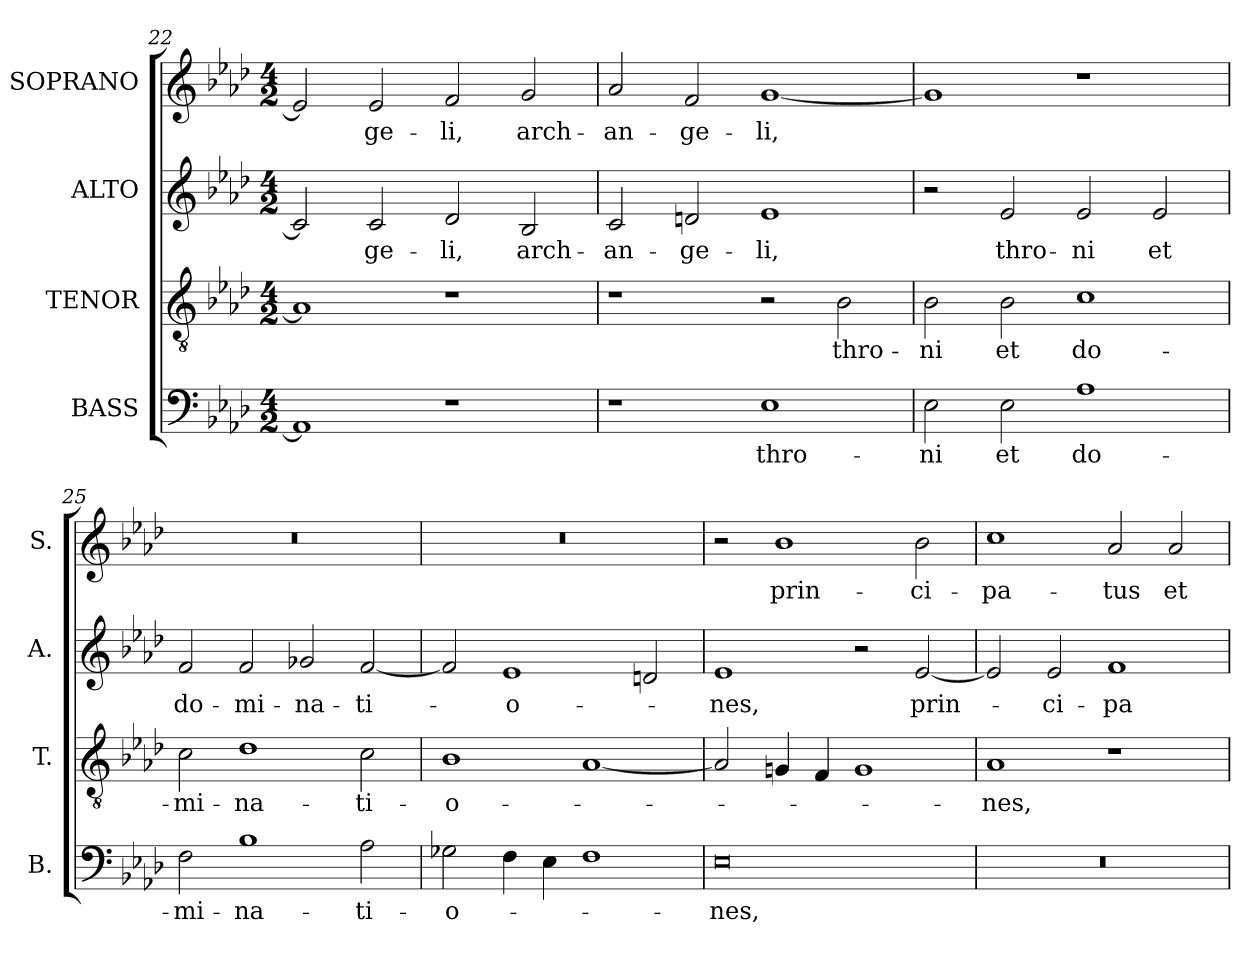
**kern	**text	**kern	**text	**kern	**text	**kern	**text
*part4	*part4	*part3	*part3	*part2	*part2	*part1	*part1
*staff4	*staff4	*staff3	*staff3	*staff2	*staff2	*staff1	*staff1
*I"BASS	*	*I"TENOR	*	*I"ALTO	*	*I"SOPRANO	*
*I'B.	*	*I'T.	*	*I'A.	*	*I'S.	*
*clefF4	*	*clefGv2	*	*clefG2	*	*clefG2	*
*	*	*ITrd7c12	*	*	*	*	*
*k[b-e-a-d-]	*	*k[b-e-a-d-]	*	*k[b-e-a-d-]	*	*k[b-e-a-d-]	*
*A-:	*	*A-:	*	*A-:	*	*A-:	*
*M4/2	*	*M4/2	*	*M4/2	*	*M4/2	*
=22	=22	=22	=22	=22	=22	=22	=22
1AA-i]	.	1AA-i]	.	2ci/]	.	2e-i/]	.
!	!	!	!	!	!LO:LY:b:color=#000000	!	!
!	!	!	!	!	!	!	!LO:LY:b:color=#000000
.	.	.	.	2ci/	-ge-	2e-i/	-ge-
!	!	!	!	!	!LO:LY:b:color=#000000	!	!
!	!	!	!	!	!	!	!LO:LY:b:color=#000000
1r	.	1r	.	2d-i/	-li,	2fi/	-li,
!	!	!	!	!	!LO:LY:b:color=#000000	!	!
!	!	!	!	!	!	!	!LO:LY:b:color=#000000
.	.	.	.	2B-i/	arch-	2gi/	arch-
!!LO:PB:g=z
=23	=23	=23	=23	=23	=23	=23	=23
!	!	!	!	!	!LO:LY:b:color=#000000	!	!
!	!	!	!	!	!	!	!LO:LY:b:color=#000000
1r	.	1r	.	2ci/	-an-	2a-i/	-an-
!	!	!	!	!	!LO:LY:b:color=#000000	!	!
!	!	!	!	!	!	!	!LO:LY:b:color=#000000
.	.	.	.	2dni/	-ge-	2fi/	-ge-
!	!LO:LY:b:color=#000000	!	!	!	!	!	!
!	!	!	!	!	!LO:LY:b:color=#000000	!	!
!	!	!	!	!	!	!	!LO:LY:b:color=#000000
1E-i	thro-	2r	.	1e-i	-li,	[1gi	-li,
!	!	!	!LO:LY:b:color=#000000	!	!	!	!
.	.	2BB-i\	thro-	.	.	.	.
=24	=24	=24	=24	=24	=24	=24	=24
!	!LO:LY:b:color=#000000	!	!	!	!	!	!
!	!	!	!LO:LY:b:color=#000000	!	!	!	!
2E-i\	-ni	2BB-i\	-ni	2r	.	1gi]	.
!	!LO:LY:b:color=#000000	!	!	!	!	!	!
!	!	!	!LO:LY:b:color=#000000	!	!	!	!
!	!	!	!	!	!LO:LY:b:color=#000000	!	!
2E-i\	et	2BB-i\	et	2e-i/	thro-	.	.
!	!LO:LY:b:color=#000000	!	!	!	!	!	!
!	!	!	!LO:LY:b:color=#000000	!	!	!	!
!	!	!	!	!	!LO:LY:b:color=#000000	!	!
1A-i	do-	1Ci	do-	2e-i/	-ni	1r	.
!	!	!	!	!	!LO:LY:b:color=#000000	!	!
.	.	.	.	2e-i/	et	.	.
=25	=25	=25	=25	=25	=25	=25	=25
!	!LO:LY:b:color=#000000	!	!	!	!	!	!
!	!	!	!LO:LY:b:color=#000000	!	!	!	!
!	!	!	!	!	!LO:LY:b:color=#000000	!LO:N:vis=1	!
2Fi\	-mi-	2Ci\	-mi-	2fi/	do-	0r	.
!	!LO:LY:b:color=#000000	!	!	!	!	!	!
!	!	!	!LO:LY:b:color=#000000	!	!	!	!
!	!	!	!	!	!LO:LY:b:color=#000000	!	!
1B-i	-na-	1D-i	-na-	2fi/	-mi-	.	.
!	!	!	!	!	!LO:LY:b:color=#000000	!	!
.	.	.	.	2g-Xi/	-na-	.	.
!	!LO:LY:b:color=#000000	!	!	!	!	!	!
!	!	!	!LO:LY:b:color=#000000	!	!	!	!
!	!	!	!	!	!LO:LY:b:color=#000000	!	!
2A-i\	-ti-	2Ci\	-ti-	[2fi/	-ti-	.	.
=26	=26	=26	=26	=26	=26	=26	=26
!	!LO:LY:b:color=#000000	!	!	!	!	!	!
!	!	!	!LO:LY:b:color=#000000	!	!	!LO:N:vis=1	!
2G-Xi\	-o-	1BB-i	-o-	2fi/]	.	0r	.
!	!	!	!	!	!LO:LY:b:color=#000000	!	!
4Fi\	.	.	.	1e-i	-o-	.	.
4E-i\	.	.	.	.	.	.	.
1Fi	.	[1AA-i	.	.	.	.	.
.	.	.	.	2dni/	.	.	.
=27	=27	=27	=27	=27	=27	=27	=27
!	!LO:LY:b:color=#000000	!	!	!	!	!	!
!	!	!	!	!	!LO:LY:b:color=#000000	!	!
0E-i	-nes,	2AA-i/]	.	1e-i	-nes,	2r	.
!	!	!	!	!	!	!	!LO:LY:b:color=#000000
.	.	4GGni/	.	.	.	1b-i	prin-
.	.	4FFi/	.	.	.	.	.
.	.	1GGi	.	2r	.	.	.
!	!	!	!	!	!LO:LY:b:color=#000000	!	!
!	!	!	!	!	!	!	!LO:LY:b:color=#000000
.	.	.	.	[2e-i/	prin-	2b-i\	-ci-
=28	=28	=28	=28	=28	=28	=28	=28
!LO:N:vis=1	!	!	!	!	!	!	!
!	!	!	!LO:LY:b:color=#000000	!	!	!	!
!	!	!	!	!	!	!	!LO:LY:b:color=#000000
0r	.	1AA-i	-nes,	2e-i/]	.	1cci	-pa-
!	!	!	!	!	!LO:LY:b:color=#000000	!	!
.	.	.	.	2e-i/	-ci-	.	.
!	!	!	!	!	!LO:LY:b:color=#000000	!	!
!	!	!	!	!	!	!	!LO:LY:b:color=#000000
.	.	1r	.	1fi	-pa-	2a-i/	-tus
!	!	!	!	!	!	!	!LO:LY:b:color=#000000
.	.	.	.	.	.	2a-i/	et
=	=	=	=	=	=	=	=
*-	*-	*-	*-	*-	*-	*-	*-
